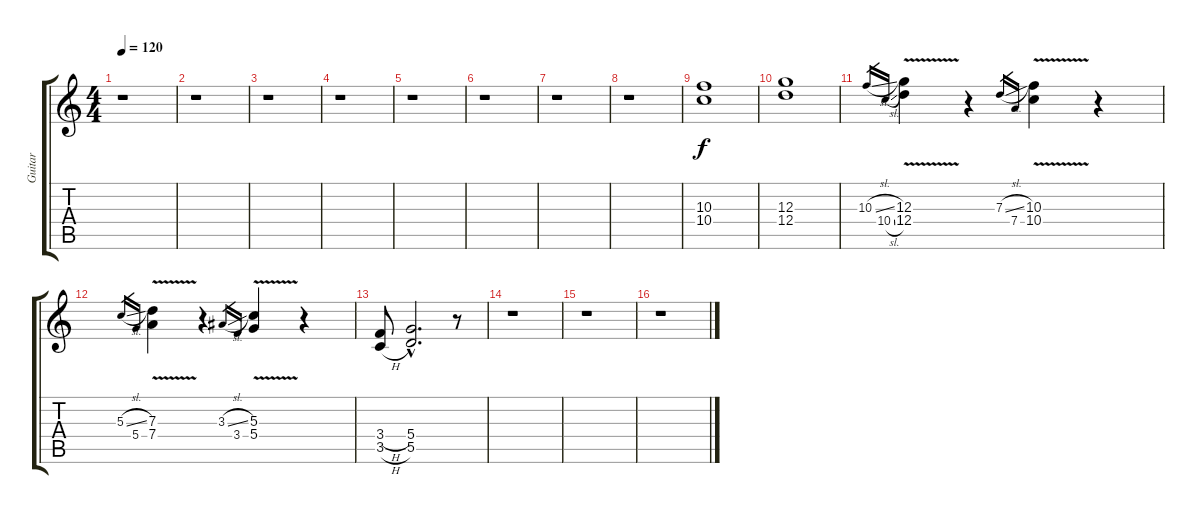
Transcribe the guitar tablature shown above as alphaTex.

\track ("Guitar" "Guitar") {instrument overdrivenguitar}
\staff {score tabs}
\tuning (E4 B3 G3 D3 A2 E2) {hide}
\ts (4 4)
\tempo 120
\clef g2
\ks c
r.1{dy f} |
r.1 |
r.1 |
r.1 |
r.1 |
r.1 |
r.1 |
r.1 |
(10.3 10.4).1 |
(12.3 12.4).1 |
10.3{sl}.16{gr} 10.4{sl}.16{gr} (12.3{v} 12.4{v}).4 r.4 7.3{sl}.16{gr} 7.4.16{gr} (10.3{v} 10.4{v}).4 r.4 |
5.3{sl}.16{gr} 5.4.16{gr} (7.3{v} 7.4{v}).4 r.4 3.3{sl}.16{gr} 3.4.16{gr} (5.3{v} 5.4{v}).4 r.4 |
(3.4{h} 3.5{h}).8 (5.4{hac} 5.5{hac}).2{d} r.8 |
r.1 |
r.1 |
r.1
